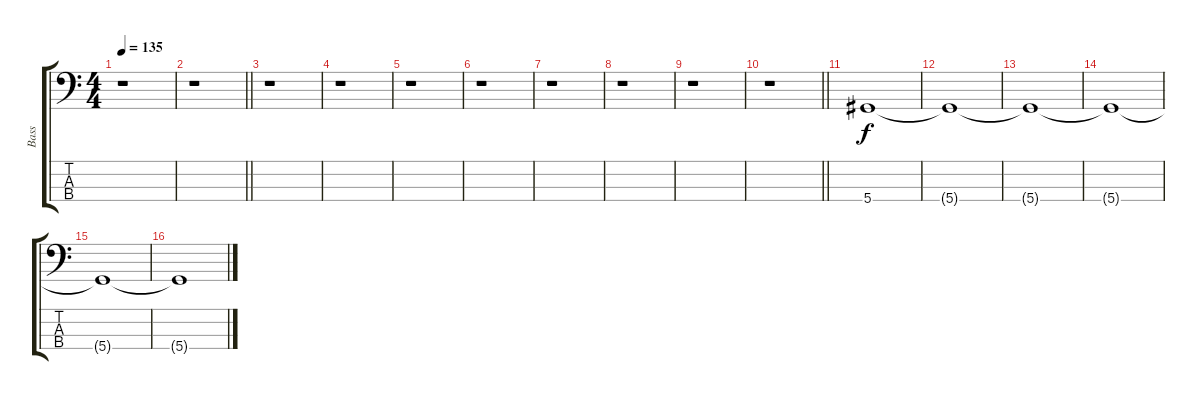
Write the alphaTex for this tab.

\track ("Bass" "Bass") {instrument electricbassfinger}
\staff {score tabs}
\tuning (Gb2 Db2 Ab1 Eb1) {hide}
\ts (4 4)
\tempo 135
\clef f4
\ks c
r.1{dy f} |
\barLineRight lightlight
r.1 |
\section ("" "")
r.1 |
r.1 |
r.1 |
r.1 |
r.1 |
r.1 |
r.1 |
\barLineRight lightlight
r.1 |
\section ("" "")
5.4.1 |
5.4{t}.1 |
5.4{t}.1 |
5.4{t}.1 |
5.4{t}.1 |
5.4{t}.1
